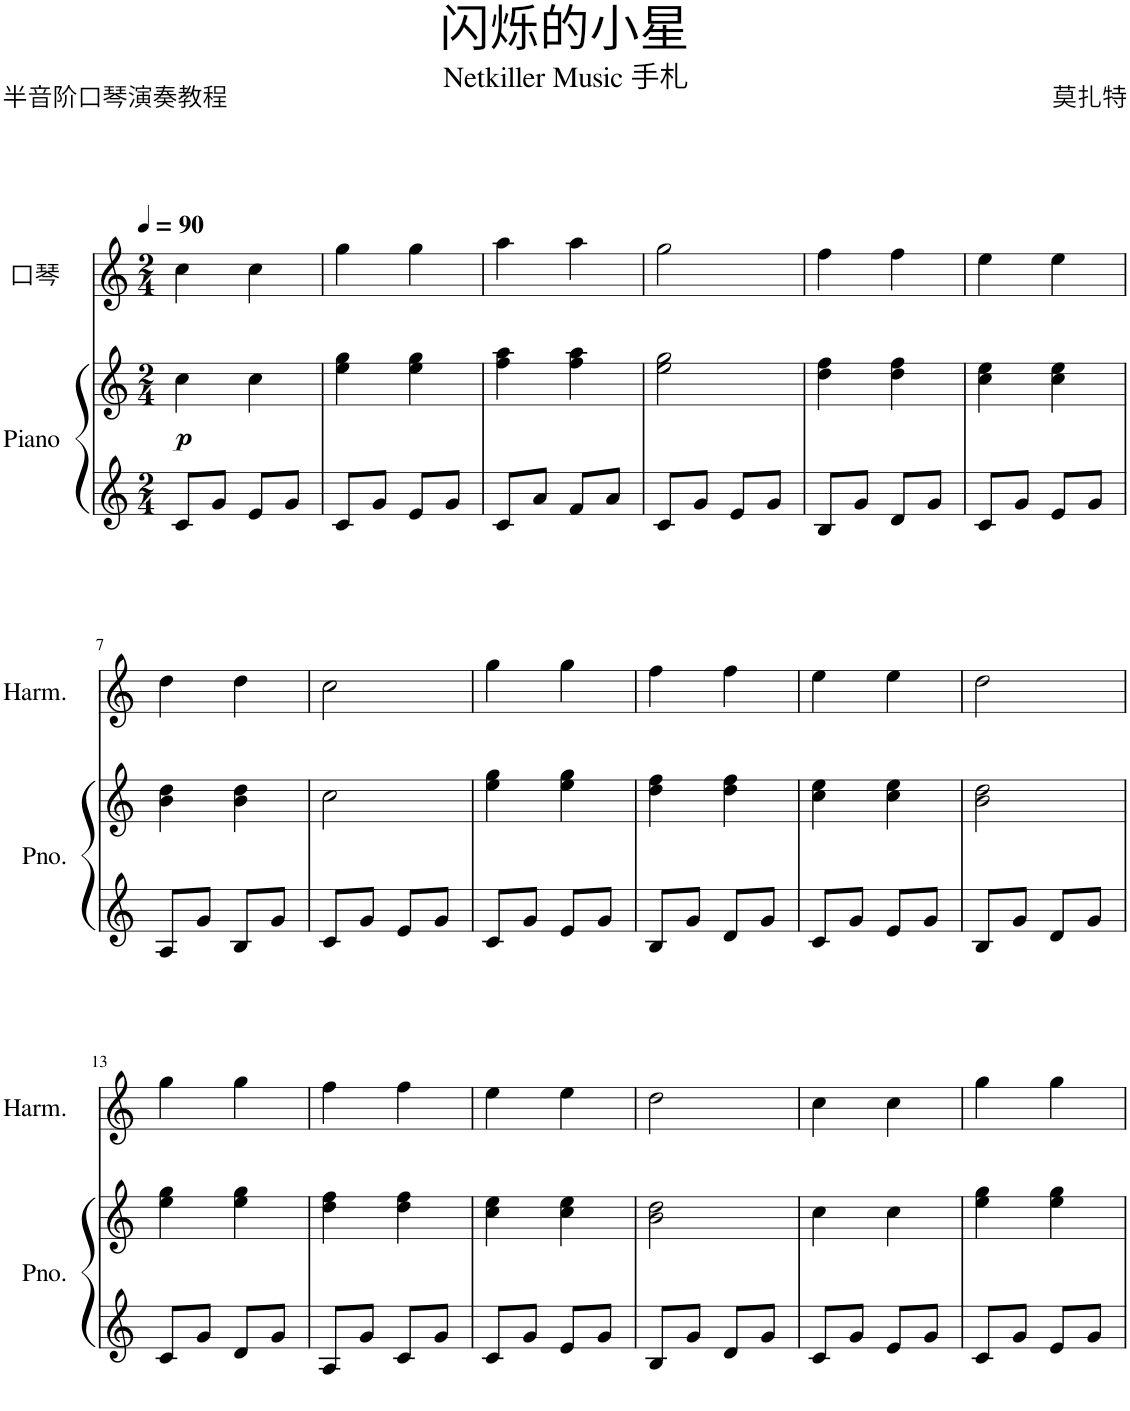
**kern	**kern	**dynam	**kern
*part2	*part2	*part2	*part1
*staff3	*staff2	*staff2/3	*staff1
*I"Piano	*	*	*I"口琴
*I'Pno.	*	*	*
*clefG2	*clefG2	*	*clefG2
*k[]	*k[]	*	*k[]
*M2/4	*M2/4	*	*M2/4
*MM90	*MM90	*	*MM90
=1	=1	=1	=1
!	!	!LO:DY:b	!
8c/L	4cc\	p	4cc\
8g/J	.	.	.
8e/L	4cc\	.	4cc\
8g/J	.	.	.
=2	=2	=2	=2
8c/L	4ee\ 4gg\	.	4gg\
8g/J	.	.	.
8e/L	4ee\ 4gg\	.	4gg\
8g/J	.	.	.
=3	=3	=3	=3
8c/L	4ff\ 4aa\	.	4aa\
8a/J	.	.	.
8f/L	4ff\ 4aa\	.	4aa\
8a/J	.	.	.
=4	=4	=4	=4
8c/L	2ee\ 2gg\	.	2gg\
8g/J	.	.	.
8e/L	.	.	.
8g/J	.	.	.
=5	=5	=5	=5
8B/L	4dd\ 4ff\	.	4ff\
8g/J	.	.	.
8d/L	4dd\ 4ff\	.	4ff\
8g/J	.	.	.
=6	=6	=6	=6
8c/L	4cc\ 4ee\	.	4ee\
8g/J	.	.	.
8e/L	4cc\ 4ee\	.	4ee\
8g/J	.	.	.
!!LO:LB:g=z
=7	=7	=7	=7
8A/L	4b\ 4dd\	.	4dd\
8g/J	.	.	.
8B/L	4b\ 4dd\	.	4dd\
8g/J	.	.	.
=8	=8	=8	=8
8c/L	2cc\	.	2cc\
8g/J	.	.	.
8e/L	.	.	.
8g/J	.	.	.
=9	=9	=9	=9
8c/L	4ee\ 4gg\	.	4gg\
8g/J	.	.	.
8e/L	4ee\ 4gg\	.	4gg\
8g/J	.	.	.
=10	=10	=10	=10
8B/L	4dd\ 4ff\	.	4ff\
8g/J	.	.	.
8d/L	4dd\ 4ff\	.	4ff\
8g/J	.	.	.
=11	=11	=11	=11
8c/L	4cc\ 4ee\	.	4ee\
8g/J	.	.	.
8e/L	4cc\ 4ee\	.	4ee\
8g/J	.	.	.
=12	=12	=12	=12
8B/L	2b\ 2dd\	.	2dd\
8g/J	.	.	.
8d/L	.	.	.
8g/J	.	.	.
!!LO:LB:g=z
=13	=13	=13	=13
8c/L	4ee\ 4gg\	.	4gg\
8g/J	.	.	.
8d/L	4ee\ 4gg\	.	4gg\
8g/J	.	.	.
=14	=14	=14	=14
8A/L	4dd\ 4ff\	.	4ff\
8g/J	.	.	.
8c/L	4dd\ 4ff\	.	4ff\
8g/J	.	.	.
=15	=15	=15	=15
8c/L	4cc\ 4ee\	.	4ee\
8g/J	.	.	.
8e/L	4cc\ 4ee\	.	4ee\
8g/J	.	.	.
=16	=16	=16	=16
8B/L	2b\ 2dd\	.	2dd\
8g/J	.	.	.
8d/L	.	.	.
8g/J	.	.	.
=17	=17	=17	=17
8c/L	4cc\	.	4cc\
8g/J	.	.	.
8e/L	4cc\	.	4cc\
8g/J	.	.	.
=18	=18	=18	=18
8c/L	4ee\ 4gg\	.	4gg\
8g/J	.	.	.
8e/L	4ee\ 4gg\	.	4gg\
8g/J	.	.	.
=	=	=	=
*-	*-	*-	*-
